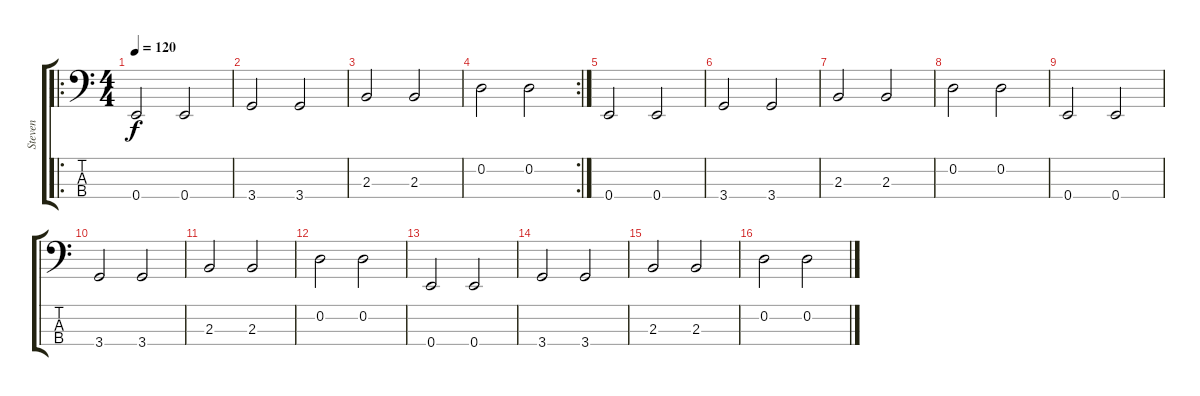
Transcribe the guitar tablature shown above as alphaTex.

\track ("Steven" "Steven") {instrument electricbasspick}
\staff {score tabs}
\tuning (G2 D2 A1 E1) {hide}
\ro
\ts (4 4)
\tempo 120
\clef f4
\ks c
0.4.2{dy f} 0.4.2 |
3.4.2 3.4.2 |
2.3.2 2.3.2 |
\rc 2
0.2.2 0.2.2 |
0.4.2 0.4.2 |
3.4.2 3.4.2 |
2.3.2 2.3.2 |
0.2.2 0.2.2 |
0.4.2 0.4.2 |
3.4.2 3.4.2 |
2.3.2 2.3.2 |
0.2.2 0.2.2 |
0.4.2 0.4.2 |
3.4.2 3.4.2 |
2.3.2 2.3.2 |
0.2.2 0.2.2
